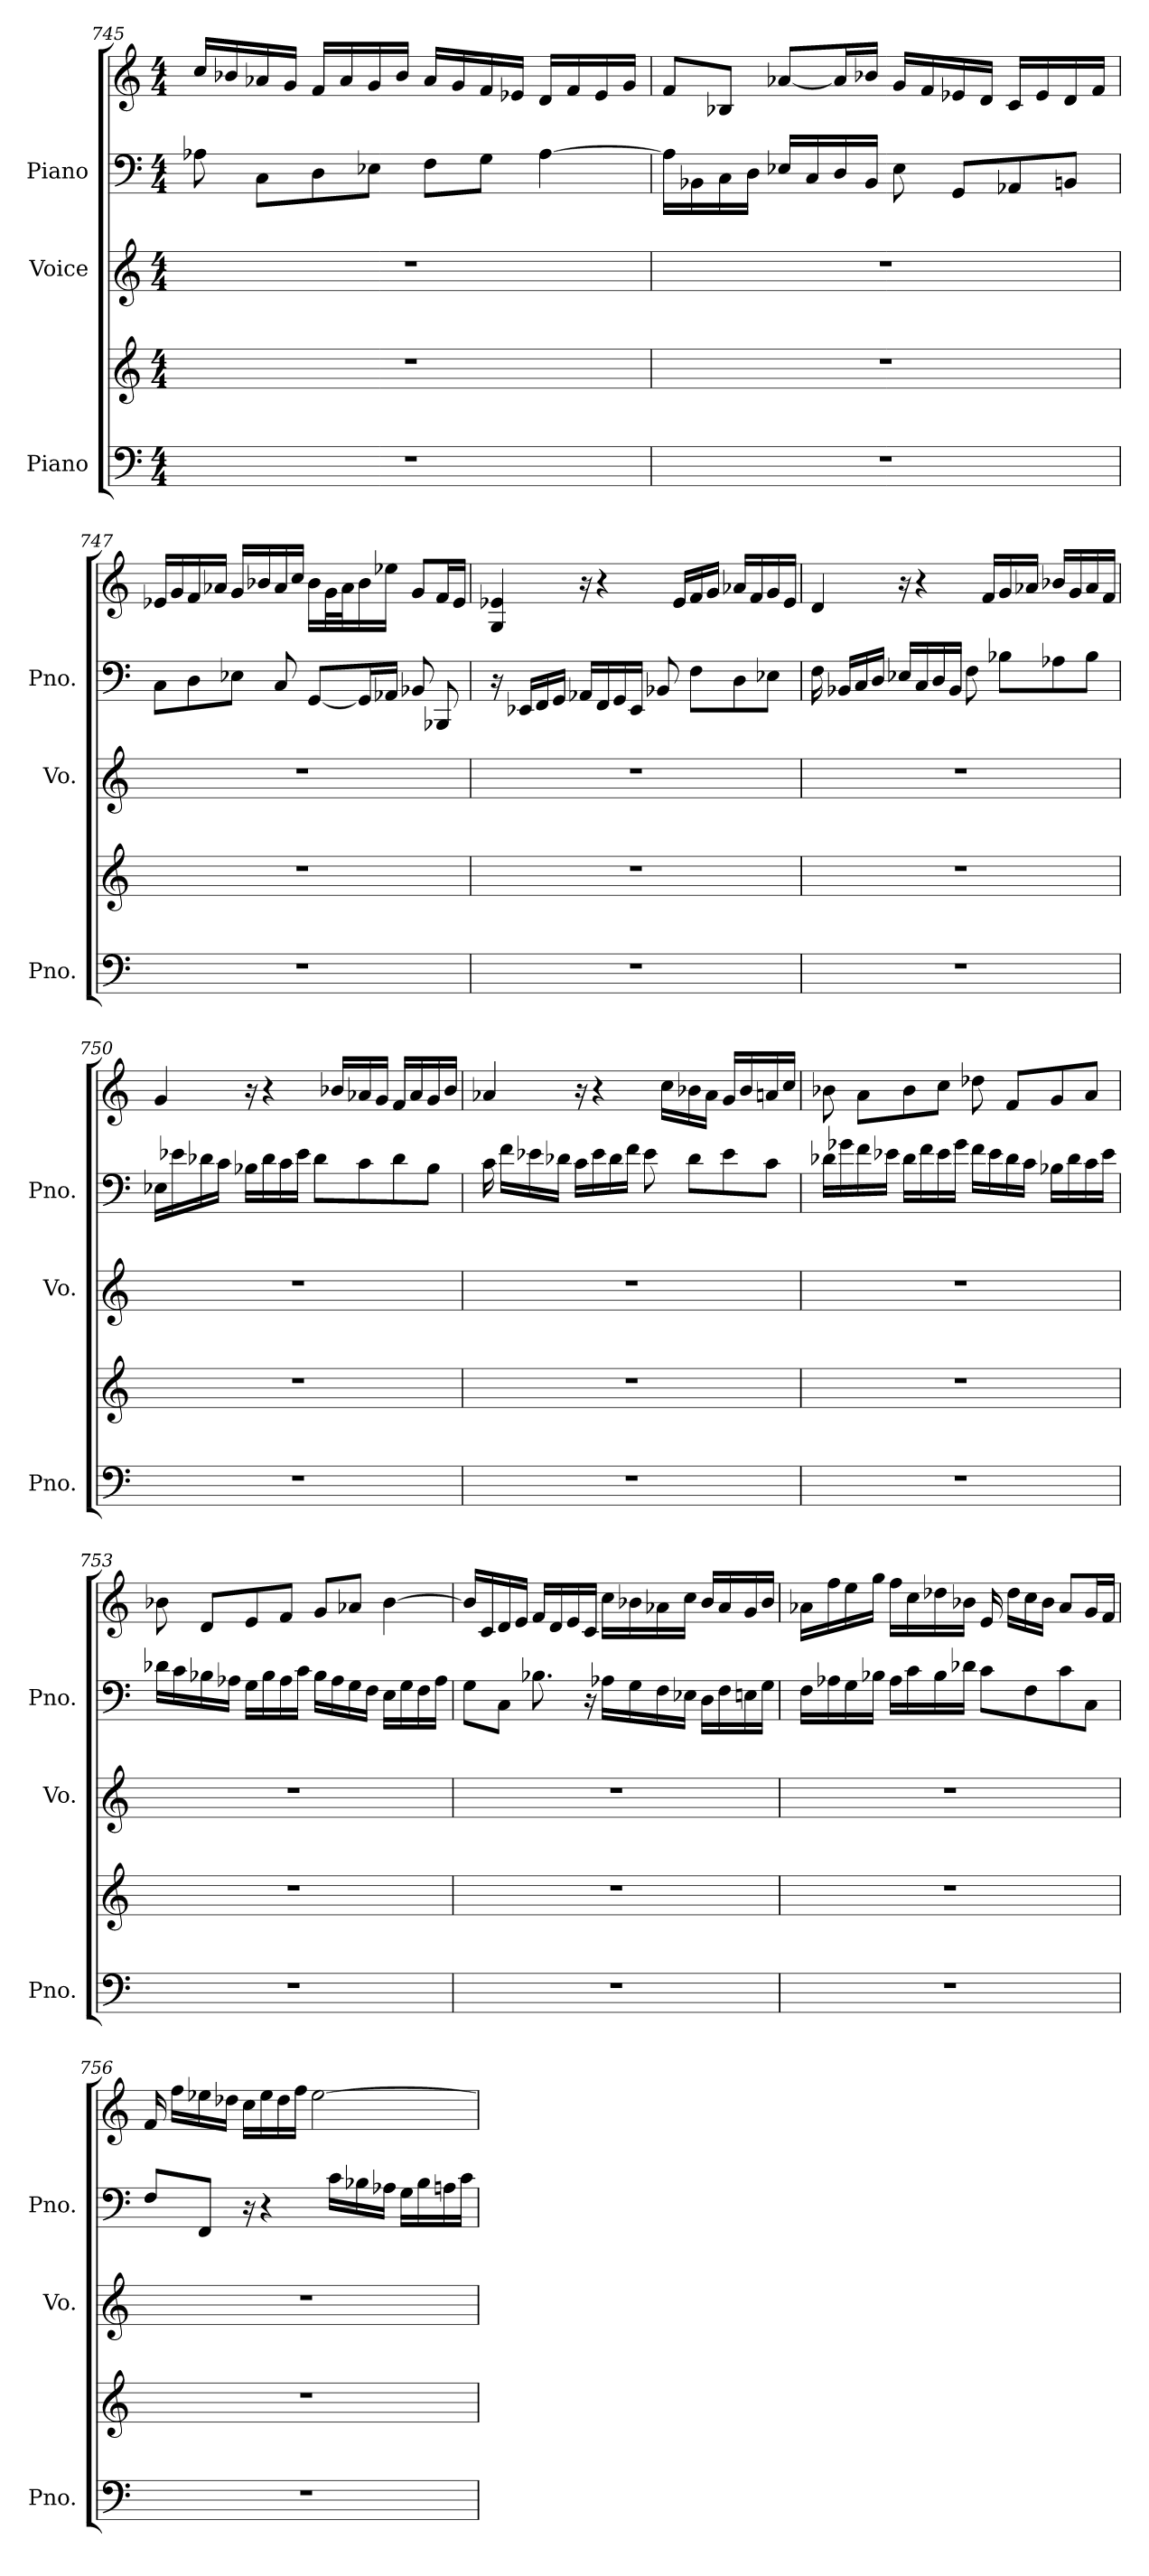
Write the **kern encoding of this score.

**kern	**kern	**kern	**kern	**kern
*part3	*part3	*part2	*part1	*part1
*staff5	*staff4	*staff3	*staff2	*staff1
*I"Piano	*	*I"Voice	*I"Piano	*
*I'Pno.	*	*I'Vo.	*I'Pno.	*
*clefF4	*clefG2	*clefG2	*clefF4	*clefG2
*k[]	*k[]	*k[]	*k[]	*k[]
*M4/4	*M4/4	*M4/4	*M4/4	*M4/4
=745	=745	=745	=745	=745
1r	1r	1r	8A-X\	16cc/LL
.	.	.	.	16b-X/
.	.	.	8C\L	16a-X/
.	.	.	.	16g/JJ
.	.	.	8D\	16f/LL
.	.	.	.	16a-/
.	.	.	8E-X\J	16g/
.	.	.	.	16b-/JJ
.	.	.	8F\L	16a-/LL
.	.	.	.	16g/
.	.	.	8G\J	16f/
.	.	.	.	16e-X/JJ
.	.	.	[4A-\	16d/LL
.	.	.	.	16f/
.	.	.	.	16e-/
.	.	.	.	16g/JJ
!!LO:LB:g=z
=746	=746	=746	=746	=746
1r	1r	1r	16A-\LL]	8f/L
.	.	.	16BB-X\	.
.	.	.	16C\	8B-X/J
.	.	.	16D\JJ	.
.	.	.	16E-X/LL	[8a-X/L
.	.	.	16C/	.
.	.	.	16D/	16a-/L]
.	.	.	16BB-/JJ	16b-X/JJ
.	.	.	8E-\	16g/LL
.	.	.	.	16f/
.	.	.	8GG/L	16e-X/
.	.	.	.	16d/JJ
.	.	.	8AA-X/	16c/LL
.	.	.	.	16e-/
.	.	.	8BBn/J	16d/
.	.	.	.	16f/JJ
=747	=747	=747	=747	=747
1r	1r	1r	8C\L	16e-X/LL
.	.	.	.	16g/
.	.	.	8D\	16f/
.	.	.	.	16a-X/JJ
.	.	.	8E-X\J	16g/LL
.	.	.	.	16b-X/
.	.	.	8C/	16a-/
.	.	.	.	16cc/JJ
.	.	.	[8GG/L	16b-\LL
.	.	.	.	32g\L
.	.	.	.	32a-\J
.	.	.	16GG/L]	16b-\
.	.	.	16AA-X/JJ	16ee-X\JJ
.	.	.	8BB-X/	8g/L
.	.	.	8BBB-X/	16f/L
.	.	.	.	16e-/JJ
!!LO:LB:g=z
=748	=748	=748	=748	=748
1r	1r	1r	16r	4G/ 4e-X/
.	.	.	16EE-X/LL	.
.	.	.	16FF/	.
.	.	.	16GG/JJ	.
.	.	.	16AA-X/LL	16r
.	.	.	16FF/	4r
.	.	.	16GG/	.
.	.	.	16EE-/JJ	.
.	.	.	8BB-X/	.
.	.	.	.	16e-/LL
.	.	.	8F\L	16f/
.	.	.	.	16g/JJ
.	.	.	8D\	16a-X/LL
.	.	.	.	16f/
.	.	.	8E-X\J	16g/
.	.	.	.	16e-/JJ
=749	=749	=749	=749	=749
1r	1r	1r	16F\	4d/
.	.	.	16BB-X/LL	.
.	.	.	16C/	.
.	.	.	16D/JJ	.
.	.	.	16E-X/LL	16r
.	.	.	16C/	4r
.	.	.	16D/	.
.	.	.	16BB-/JJ	.
.	.	.	8F\	.
.	.	.	.	16f/LL
.	.	.	8B-X\L	16g/
.	.	.	.	16a-X/JJ
.	.	.	8A-X\	16b-X/LL
.	.	.	.	16g/
.	.	.	8B-\J	16a-/
.	.	.	.	16f/JJ
!!LO:LB:g=z
=750	=750	=750	=750	=750
1r	1r	1r	16E-X\LL	4g/
.	.	.	16e-X\	.
.	.	.	16d-X\	.
.	.	.	16c\JJ	.
.	.	.	16B-X\LL	16r
.	.	.	16d-\	4r
.	.	.	16c\	.
.	.	.	16e-\JJ	.
.	.	.	8d-\L	.
.	.	.	.	16b-X/LL
.	.	.	8c\	16a-X/
.	.	.	.	16g/JJ
.	.	.	8d-\	16f/LL
.	.	.	.	16a-/
.	.	.	8B-\J	16g/
.	.	.	.	16b-/JJ
=751	=751	=751	=751	=751
1r	1r	1r	16c\	4a-X/
.	.	.	16f\LL	.
.	.	.	16e-X\	.
.	.	.	16d-X\JJ	.
.	.	.	16c\LL	16r
.	.	.	16e-\	4r
.	.	.	16d-\	.
.	.	.	16f\JJ	.
.	.	.	8e-\	.
.	.	.	.	16cc\LL
.	.	.	8d-\L	16b-X\
.	.	.	.	16a-\JJ
.	.	.	8e-\	16g/LL
.	.	.	.	16b-/
.	.	.	8c\J	16an/
.	.	.	.	16cc/JJ
!!LO:LB:g=z
=752	=752	=752	=752	=752
1r	1r	1r	16d-X\LL	8b-X\
.	.	.	16g-X\	.
.	.	.	16f\	8a\L
.	.	.	16e-X\JJ	.
.	.	.	16d-\LL	8b-\
.	.	.	16f\	.
.	.	.	16e-\	8cc\J
.	.	.	16g-\JJ	.
.	.	.	16f\LL	8dd-X\
.	.	.	16e-\	.
.	.	.	16d-\	8f/L
.	.	.	16c\JJ	.
.	.	.	16B-X\LL	8g/
.	.	.	16d-\	.
.	.	.	16c\	8a/J
.	.	.	16e-\JJ	.
=753	=753	=753	=753	=753
1r	1r	1r	16d-X\LL	8b-X\
.	.	.	16c\	.
.	.	.	16B-X\	8d/L
.	.	.	16A-X\JJ	.
.	.	.	16G\LL	8e/
.	.	.	16B-\	.
.	.	.	16A-\	8f/J
.	.	.	16c\JJ	.
.	.	.	16B-\LL	8g/L
.	.	.	16A-\	.
.	.	.	16G\	8a-X/J
.	.	.	16F\JJ	.
.	.	.	16E\LL	[4b-\
.	.	.	16G\	.
.	.	.	16F\	.
.	.	.	16A-\JJ	.
!!LO:PB:g=z
=754	=754	=754	=754	=754
1r	1r	1r	8G\L	16b-/LL]
.	.	.	.	16c/
.	.	.	8C\J	16d/
.	.	.	.	16e/JJ
.	.	.	8.B-X\	16f/LL
.	.	.	.	16d/
.	.	.	.	16e/
.	.	.	16r	16c/JJ
.	.	.	16A-X\LL	16cc\LL
.	.	.	16G\	16b-X\
.	.	.	16F\	16a-X\
.	.	.	16E-X\JJ	16cc\JJ
.	.	.	16D\LL	16b-/LL
.	.	.	16F\	16a-/
.	.	.	16En\	16g/
.	.	.	16G\JJ	16b-/JJ
=755	=755	=755	=755	=755
1r	1r	1r	16F\LL	16a-X\LL
.	.	.	16A-X\	16ff\
.	.	.	16G\	16ee\
.	.	.	16B-X\JJ	16gg\JJ
.	.	.	16A-\LL	16ff\LL
.	.	.	16c\	16cc\
.	.	.	16B-\	16dd-X\
.	.	.	16d-X\JJ	16b-X\JJ
.	.	.	8c\L	16e/
.	.	.	.	16dd-\LL
.	.	.	8F\	16cc\
.	.	.	.	16b-\JJ
.	.	.	8c\	8a-/L
.	.	.	8C\J	16g/L
.	.	.	.	16f/JJ
!!LO:LB:g=z
=756	=756	=756	=756	=756
1r	1r	1r	8F/L	16f/
.	.	.	.	16ff\LL
.	.	.	8FF/J	16ee-X\
.	.	.	.	16dd-X\JJ
.	.	.	16r	16cc\LL
.	.	.	4r	16ee-\
.	.	.	.	16dd-\
.	.	.	.	16ff\JJ
.	.	.	.	[2ee-\
.	.	.	16c\LL	.
.	.	.	16B-X\	.
.	.	.	16A-X\JJ	.
.	.	.	16G\LL	.
.	.	.	16B-\	.
.	.	.	16An\	.
.	.	.	16c\JJ	.
=	=	=	=	=
*-	*-	*-	*-	*-
